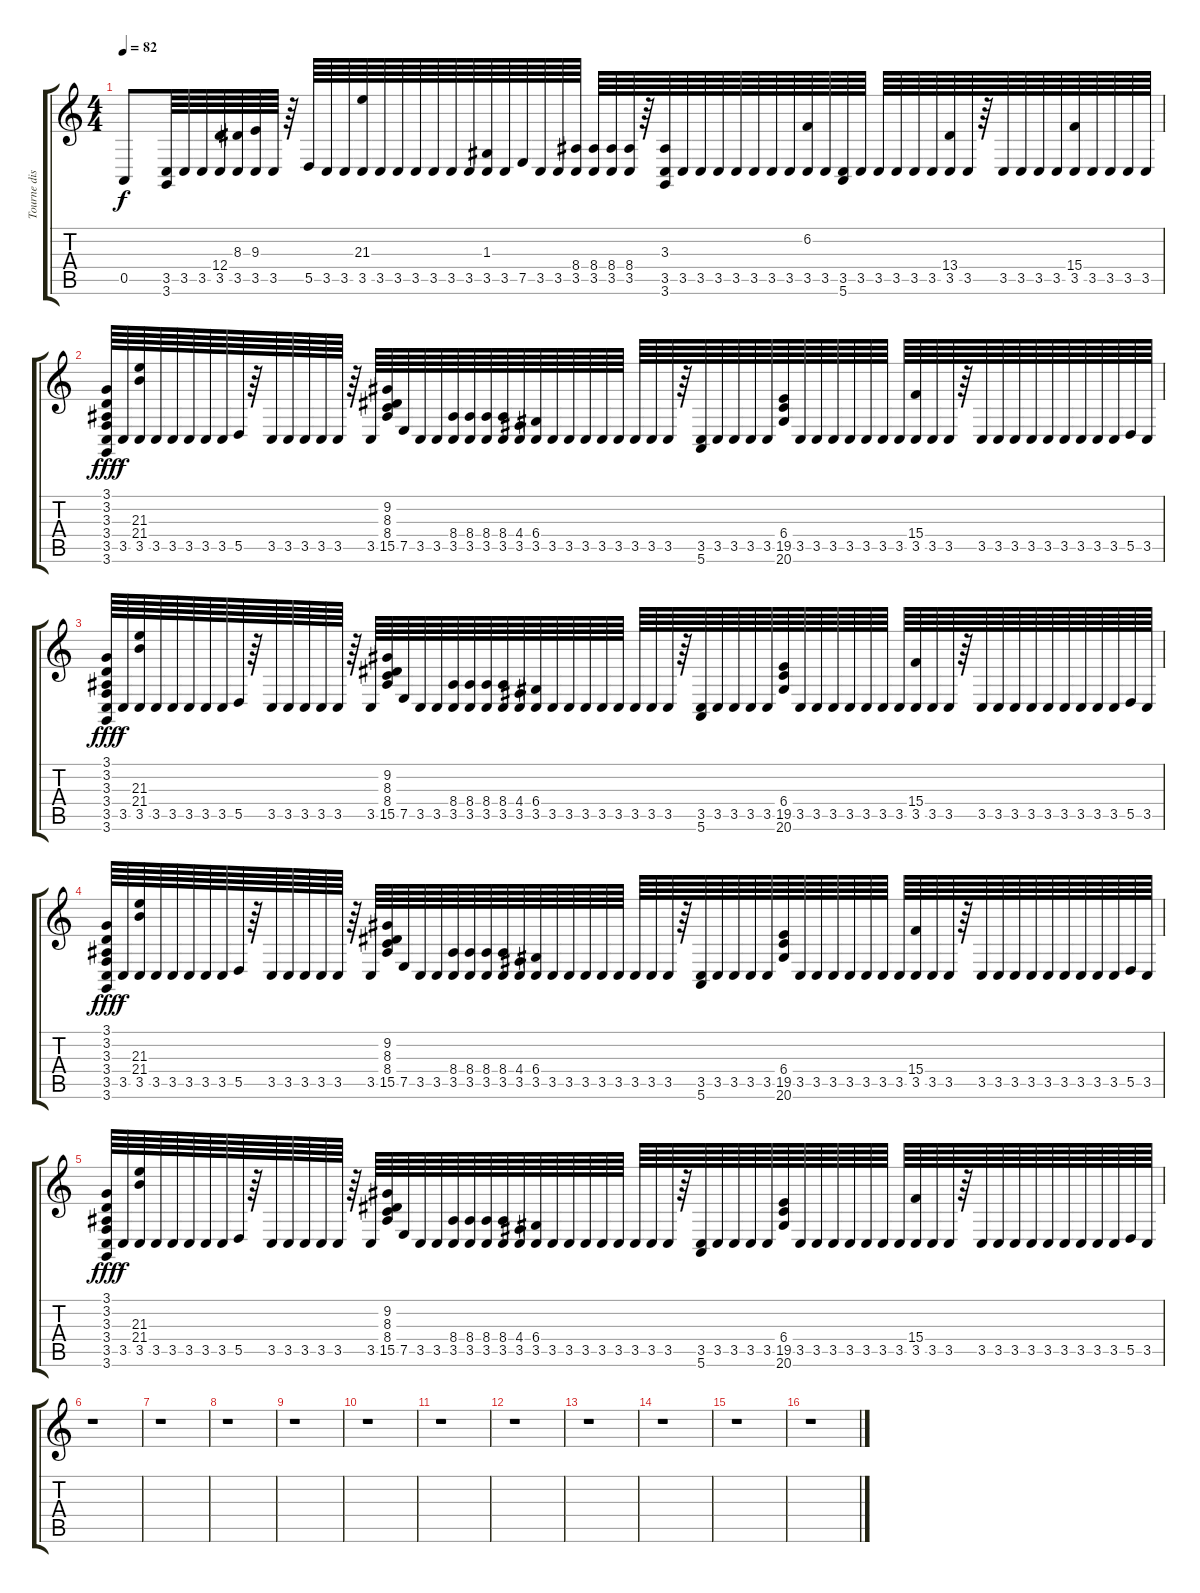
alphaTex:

\track ("Tourne disque" "Tourne dis") {instrument gunshot}
\staff {score tabs}
\tuning (E4 B3 G3 D3 A2 E2) {hide}
\ts (4 4)
\tempo 82
\clef g2
\ks c
0.5.8{dy f instrument gunshot} (3.5 3.6).64 3.5.64 3.5.64 (12.4 3.5).64 (8.3 3.5).64 (9.3 3.5).64 3.5.64 r.64 5.5.64 3.5.64 3.5.64 (21.3 3.5).64 3.5.64 3.5.64 3.5.64 3.5.64 3.5.64 3.5.64 (1.3 3.5).64 3.5.64 7.5.64 3.5.64 3.5.64 (8.4 3.5).64 (8.4 3.5).64 (8.4 3.5).64 (8.4 3.5).64 r.64 (3.3 3.5 3.6).64 3.5.64 3.5.64 3.5.64 3.5.64 3.5.64 3.5.64 3.5.64 (6.2 3.5).64 3.5.64 (3.5 5.6).64 3.5.64 3.5.64 3.5.64 3.5.64 3.5.64 (13.4 3.5).64 3.5.64 r.64 3.5.64 3.5.64 3.5.64 3.5.64 (15.4 3.5).64 3.5.64 3.5.64 3.5.64 3.5.64 |
(3.1 3.2 3.3 3.4 3.5 3.6).64{dy fff} 3.5.64{dy f} (21.3 21.4 3.5).64 3.5.64 3.5.64 3.5.64 3.5.64 3.5.64 5.5.64 r.64 3.5.64 3.5.64 3.5.64 3.5.64 3.5.64 r.64 3.5.64 (9.2 8.3 8.4 15.5).64 7.5.64 3.5.64 3.5.64 (8.4 3.5).64 (8.4 3.5).64 (8.4 3.5).64 (8.4 3.5).64 (4.4 3.5).64 (6.4 3.5).64 3.5.64 3.5.64 3.5.64 3.5.64 3.5.64 3.5.64 3.5.64 3.5.64 r.64 (3.5 5.6).64 3.5.64 3.5.64 3.5.64 3.5.64 (6.4 19.5 20.6).64 3.5.64 3.5.64 3.5.64 3.5.64 3.5.64 3.5.64 3.5.64 (15.4 3.5).64 3.5.64 3.5.64 r.64 3.5.64 3.5.64 3.5.64 3.5.64 3.5.64 3.5.64 3.5.64 3.5.64 3.5.64 5.5.64 3.5.64 |
(3.1 3.2 3.3 3.4 3.5 3.6).64{dy fff} 3.5.64{dy f} (21.3 21.4 3.5).64 3.5.64 3.5.64 3.5.64 3.5.64 3.5.64 5.5.64 r.64 3.5.64 3.5.64 3.5.64 3.5.64 3.5.64 r.64 3.5.64 (9.2 8.3 8.4 15.5).64 7.5.64 3.5.64 3.5.64 (8.4 3.5).64 (8.4 3.5).64 (8.4 3.5).64 (8.4 3.5).64 (4.4 3.5).64 (6.4 3.5).64 3.5.64 3.5.64 3.5.64 3.5.64 3.5.64 3.5.64 3.5.64 3.5.64 r.64 (3.5 5.6).64 3.5.64 3.5.64 3.5.64 3.5.64 (6.4 19.5 20.6).64 3.5.64 3.5.64 3.5.64 3.5.64 3.5.64 3.5.64 3.5.64 (15.4 3.5).64 3.5.64 3.5.64 r.64 3.5.64 3.5.64 3.5.64 3.5.64 3.5.64 3.5.64 3.5.64 3.5.64 3.5.64 5.5.64 3.5.64 |
(3.1 3.2 3.3 3.4 3.5 3.6).64{dy fff volume 1} 3.5.64{dy f} (21.3 21.4 3.5).64 3.5.64 3.5.64 3.5.64 3.5.64 3.5.64 5.5.64 r.64 3.5.64 3.5.64 3.5.64 3.5.64 3.5.64 r.64 3.5.64 (9.2 8.3 8.4 15.5).64 7.5.64 3.5.64 3.5.64 (8.4 3.5).64 (8.4 3.5).64 (8.4 3.5).64 (8.4 3.5).64 (4.4 3.5).64 (6.4 3.5).64 3.5.64 3.5.64 3.5.64 3.5.64 3.5.64 3.5.64 3.5.64 3.5.64 r.64 (3.5 5.6).64 3.5.64 3.5.64 3.5.64 3.5.64 (6.4 19.5 20.6).64 3.5.64 3.5.64 3.5.64 3.5.64 3.5.64 3.5.64 3.5.64 (15.4 3.5).64 3.5.64 3.5.64 r.64 3.5.64 3.5.64 3.5.64 3.5.64 3.5.64 3.5.64 3.5.64 3.5.64 3.5.64 5.5.64 3.5.64 |
(3.1 3.2 3.3 3.4 3.5 3.6).64{dy fff} 3.5.64{dy f} (21.3 21.4 3.5).64 3.5.64 3.5.64 3.5.64 3.5.64 3.5.64 5.5.64 r.64 3.5.64 3.5.64 3.5.64 3.5.64 3.5.64 r.64 3.5.64 (9.2 8.3 8.4 15.5).64 7.5.64 3.5.64 3.5.64 (8.4 3.5).64 (8.4 3.5).64 (8.4 3.5).64 (8.4 3.5).64 (4.4 3.5).64 (6.4 3.5).64 3.5.64 3.5.64 3.5.64 3.5.64 3.5.64 3.5.64 3.5.64 3.5.64 r.64 (3.5 5.6).64 3.5.64 3.5.64 3.5.64 3.5.64 (6.4 19.5 20.6).64 3.5.64 3.5.64 3.5.64 3.5.64 3.5.64 3.5.64 3.5.64 (15.4 3.5).64 3.5.64 3.5.64 r.64 3.5.64 3.5.64 3.5.64 3.5.64 3.5.64 3.5.64 3.5.64 3.5.64 3.5.64 5.5.64 3.5.64 |
r.1 |
r.1 |
r.1 |
r.1 |
r.1 |
r.1 |
r.1 |
r.1 |
r.1 |
r.1 |
r.1
